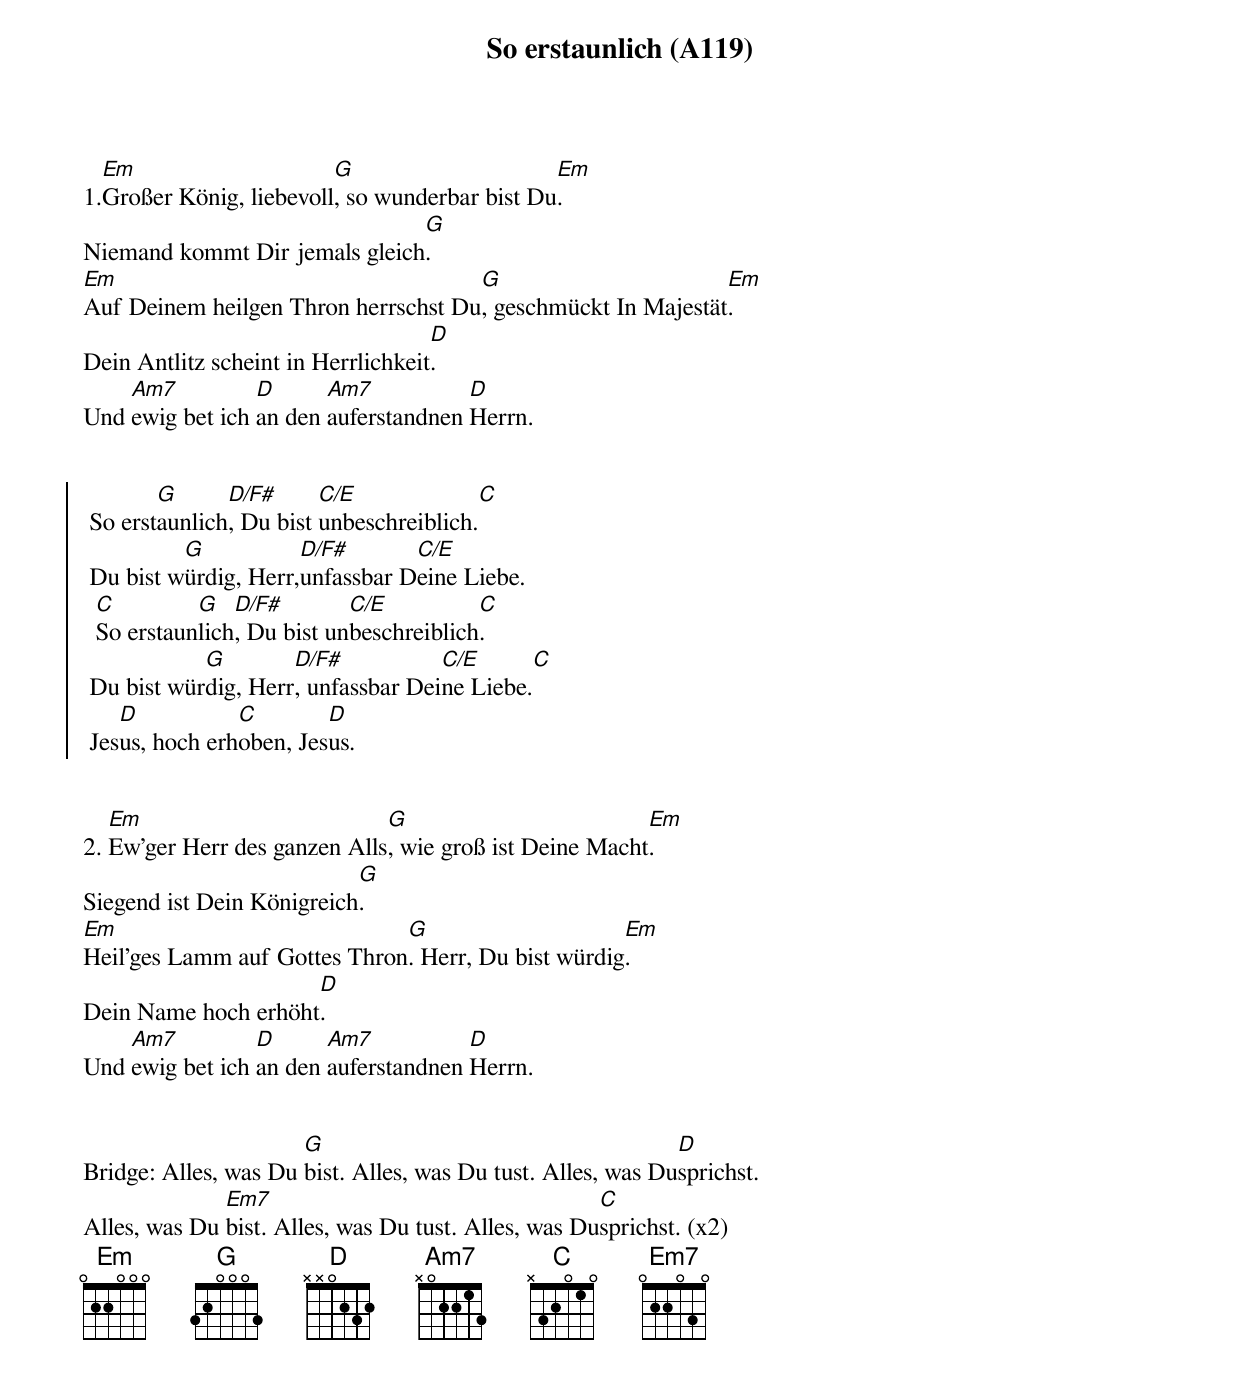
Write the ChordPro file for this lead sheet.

{title: So erstaunlich (A119)}
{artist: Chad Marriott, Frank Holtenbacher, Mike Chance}

1.[Em]Großer König, liebevoll[G], so wunderbar bist Du[Em].
Niemand kommt Dir jemals gleich[G].
[Em]Auf Deinem heilgen Thron herrschst Du[G], geschmückt In Majestät[Em].
Dein Antlitz scheint in Herrlichkeit[D].
Und [Am7]ewig bet ich [D]an den [Am7]auferstandnen [D]Herrn.


{soc}
 So erst[G]aunlich[D/F#], Du bist [C/E]unbeschreiblich.[C]
 Du bist w[G]ürdig, Herr,[D/F#]unfassbar D[C/E]eine Liebe.
  [C]So erstaun[G]lich[D/F#], Du bist un[C/E]beschreiblich[C].
 Du bist wür[G]dig, Herr[D/F#], unfassbar Dei[C/E]ne Liebe.[C]
 Jes[D]us, hoch erh[C]oben, Jes[D]us.
 {eoc}


2. [Em]Ew'ger Herr des ganzen Alls[G], wie groß ist Deine Macht[Em].
Siegend ist Dein Königreich[G].
[Em]Heil'ges Lamm auf Gottes Thron[G]. Herr, Du bist würdig[Em].
Dein Name hoch erhöht[D].
Und [Am7]ewig bet ich [D]an den [Am7]auferstandnen [D]Herrn.


Bridge: Alles, was Du [G]bist. Alles, was Du tust. Alles, was Du[D]sprichst.
Alles, was Du [Em7]bist. Alles, was Du tust. Alles, was Du[C]sprichst. (x2)
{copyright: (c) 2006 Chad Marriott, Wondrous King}
